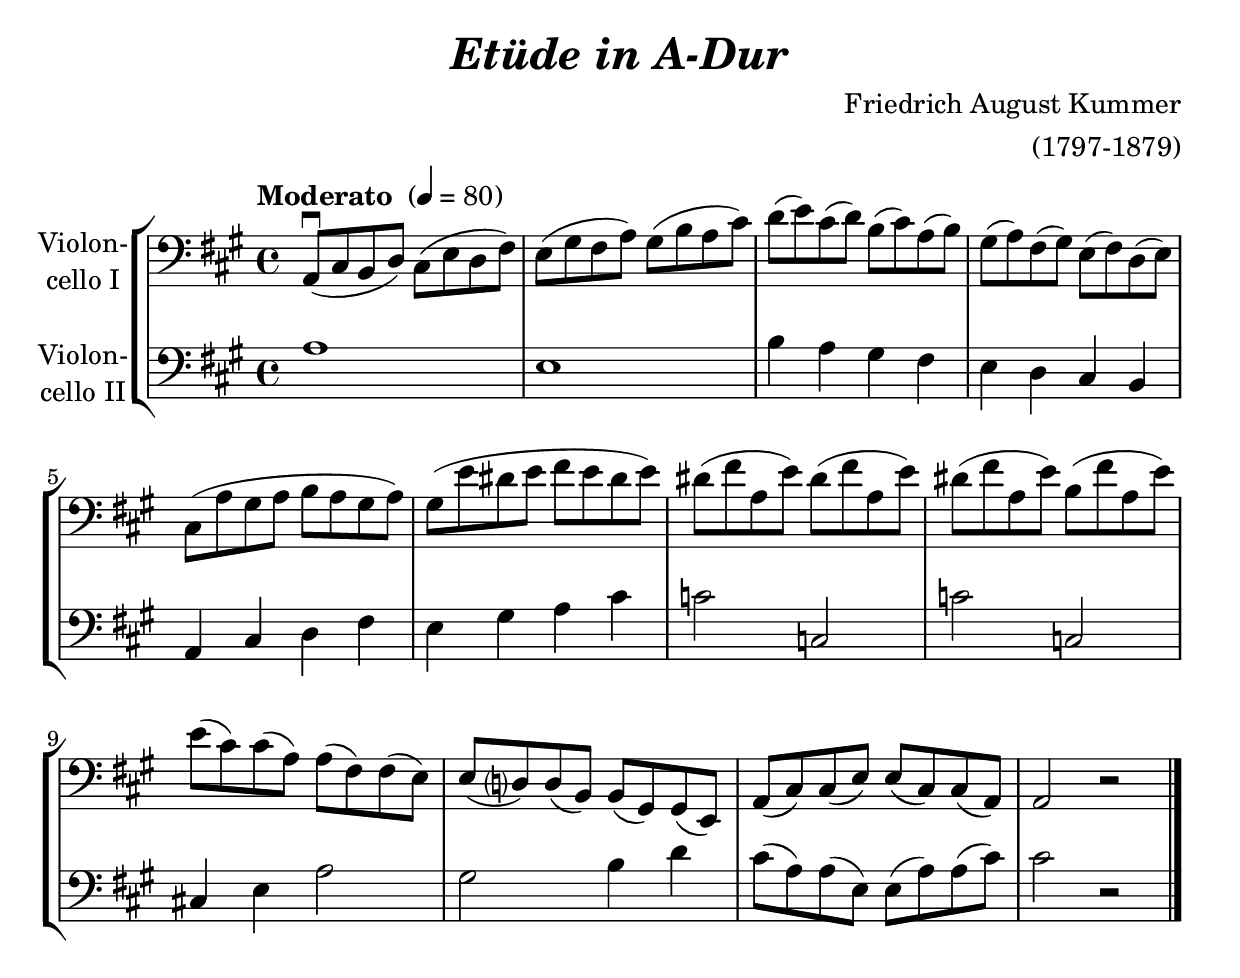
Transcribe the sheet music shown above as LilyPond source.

\version "2.18.2"
\include "deutsch.ly"
  
#(set-global-staff-size 24)

\header {
  title     = \markup \bold \italic "Etüde in A-Dur"
  composer  = "Friedrich August Kummer"
  arranger  = "(1797-1879)"
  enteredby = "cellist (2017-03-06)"
%  piece     = ""
}

voiceconsts = {
  \key a \major
  \time 4/4
  \clef "bass"
% \numericTimeSignature
  \compressFullBarRests
  % Set default beaming for all staves
%  \set Timing.beamExceptions = #'()
%  \set Timing.baseMoment     = #(ly:make-moment 1 4)
%  \set Timing.beatStructure  = #'(1 1 1)
  \tempo "Moderato " 4=80
}

mifl = "flute"
mist = "string ensemble 1"
%minstr = "accordion"
miba = "bassoon"
%miba = "electric bass (pick)"
%miba = "electric bass (finger)"
%milo = "drawbar organ"
milo = "harpsichord"

va = \relative c {
  \voiceconsts

  a8(\downbow cis h d) cis( e d fis)
  e( gis fis a) gis( h a cis)
  d( e) cis( d) h( cis) a( h)
  gis( a) fis( gis) e( fis) d( e)

  cis( a' gis a h a gis a)
  gis( e' dis e fis e dis e)
  dis( fis a, e') dis( fis a, e')
  dis( fis a, e') h( fis' a, e')

  e( cis) cis( a) a( fis) fis( e)
  e( d?) d( h) h( gis) gis( e)
  a( cis) cis( e) e( cis) cis( a)
  a2 r \bar "|."
}

vb = \relative c' {
  \voiceconsts

  a1
  e
  h'4 a gis fis
  e d cis h

  a cis d fis
  e gis a cis
  c!2 c,!
  c'! c,!

  cis!4 e a2
  gis h4 d
  cis8( a) a( e) e( a) a( cis)
  cis2 r \bar "|."
}


music = \new StaffGroup <<
      \new Staff {
	\set Staff.midiInstrument = \miba
	\set Staff.instrumentName = \markup \center-column { "Violon-" "cello I" }
	\transpose a a { \va }
      }

      \new Staff {
	\set Staff.midiInstrument = \miba
	\set Staff.instrumentName = \markup \center-column { "Violon-" "cello II" }
	\transpose a a { \vb }
      }
>>

\book {
  \score {
    \music
    \layout {}
  }

  \score {
    \unfoldRepeats \music

    \midi {
      \context {
        \Score
      }
    }
  }
}
